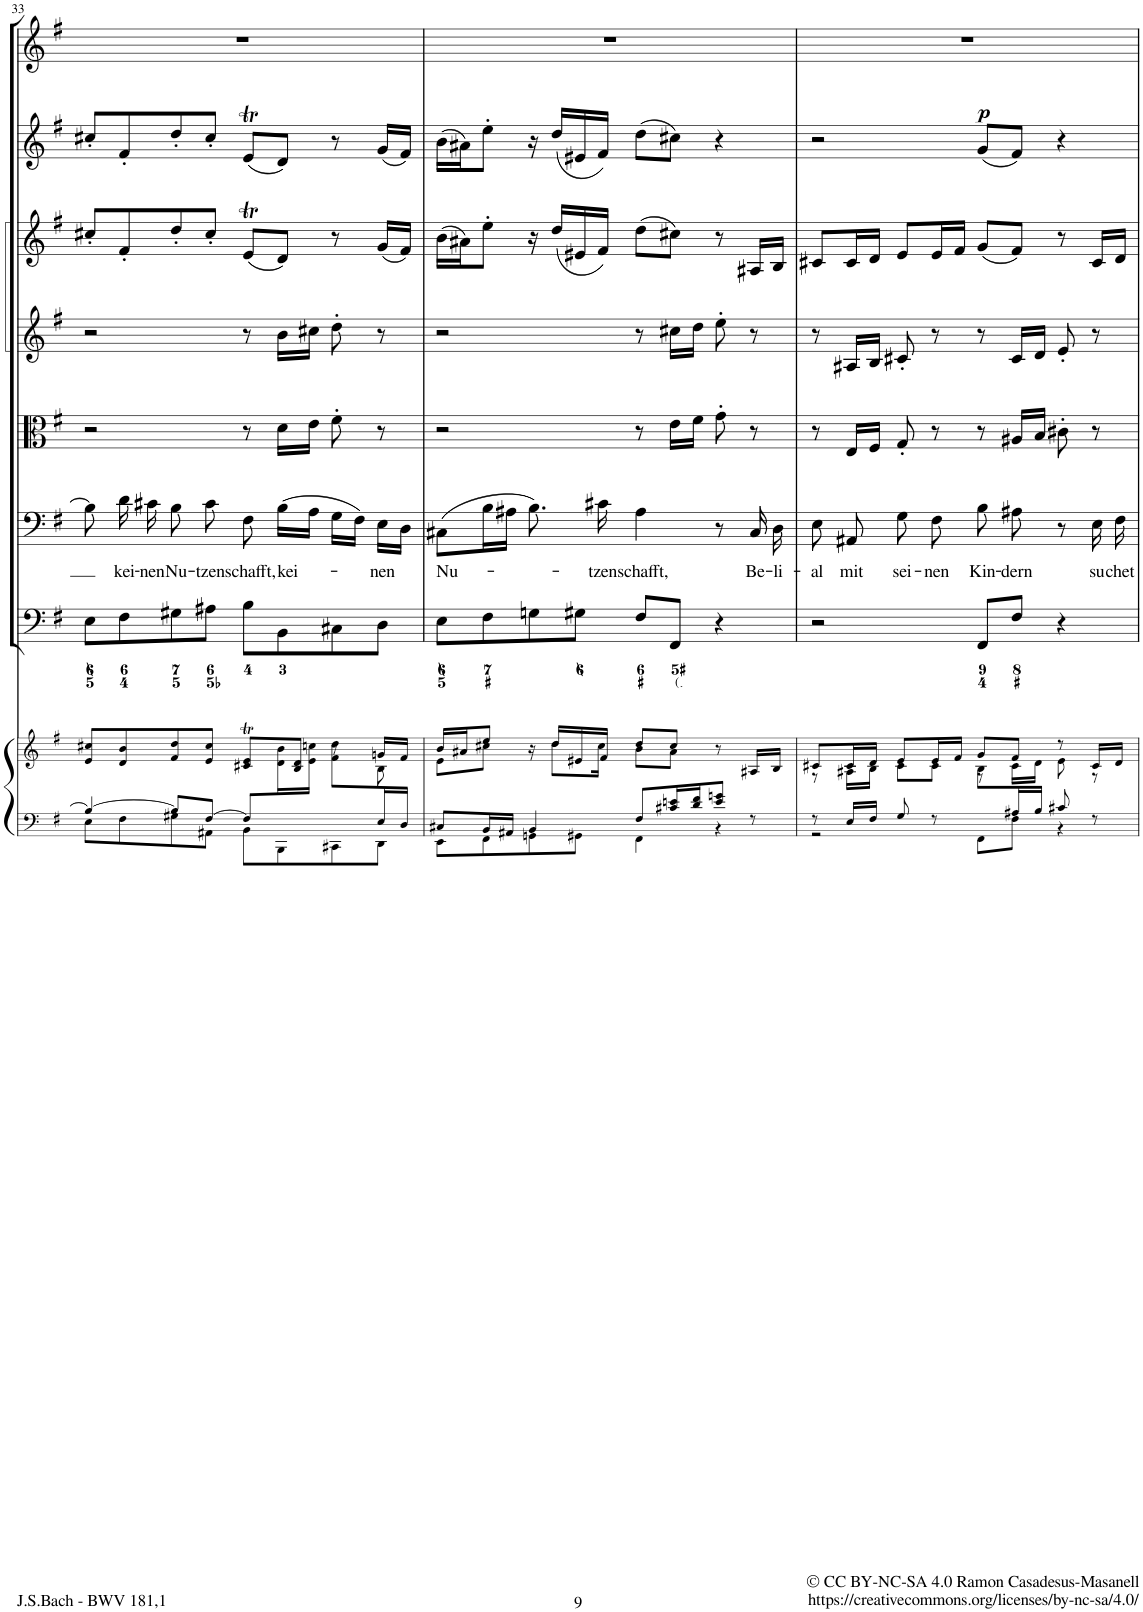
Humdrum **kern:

**kern	**kern	**kern	**kern	**text	**kern	**kern	**kern	**kern	**dynam	**kern
*part8	*part8	*part7	*part6	*part6	*part5	*part4	*part3	*part2	*part2	*part1
*staff9	*staff8	*staff7	*staff6	*staff6	*staff5	*staff4	*staff3	*staff2	*staff2	*staff1
*I"Piano reduction	*	*I"Continuo	*I"Basso	*	*I"Viola	*I"Violino II	*I"Violino I	*I"Oboe	*	*I"Flauto traverso
*I'Pno	*	*	*	*	*I'Vla	*I'Vln	*I'Vln	*I'Ob	*	*I'Fl
!!LO:PB:g=z
*clefF4	*clefG2	*clefF4	*clefF4	*	*clefC3	*clefG2	*clefG2	*clefG2	*	*clefG2
*k[f#]	*k[f#]	*k[f#]	*k[f#]	*	*k[f#]	*k[f#]	*k[f#]	*k[f#]	*	*k[f#]
*M4/4	*M4/4	*M4/4	*M4/4	*	*M4/4	*M4/4	*M4/4	*M4/4	*	*M4/4
*met(c)	*met(c)	*met(c)	*met(c)	*	*met(c)	*met(c)	*met(c)	*met(c)	*	*met(c)
=33	=33	=33	=33	=33	=33	=33	=33	=33	=33	=33
*^	*^	*	*	*	*	*	*	*	*	*
*	*	*	*^	*	*	*	*	*	*	*	*	*
4B/_	8E\L	8e/ 8cc#X/L	2ryy	8ryy	8E\L	8B\]	.	2r	2r	8cc#X'/L	8cc#X'/L	.	1r
!	!	!	!	!	!	!	!LO:LY:b	!	!	!	!	!	!
*	*	*	*v	*v	*	*	*	*	*	*	*	*	*
.	8F#\	8d/ 8b/	.	8F#\	16d\	kei-	.	.	8f#'/	8f#'/	.	.
!	!	!	!	!	!	!LO:LY:b	!	!	!	!	!	!
.	.	.	.	.	16c#X\	-nen	.	.	.	.	.	.
!	!	!	!	!	!	!LO:LY:b	!	!	!	!	!	!
8B/L]	8G#X\	8f#/ 8dd/	.	8G#X\	8B\	Nu-	.	.	8dd'/	8dd'/	.	.
!	!	!	!	!	!	!LO:LY:b	!	!	!	!	!	!
[8F#/J	8AA#X\J	8e/ 8cc#/J	.	8A#X\J	8c#\	-tzen	.	.	8cc#'/J	8cc#'/J	.	.
!	!	!	!	!	!	!LO:LY:b	!	!	!	!	!	!
8F#/L]	8BB\L	8c#X/T 8e/TL	4ryy	8B\L	8F#\	schafft,	8r	8r	(8eT/L	(8eT/L	.	.
*	*	*	*^	*	*	*	*	*	*	*	*	*
!	!	!	!	!	!	!	!LO:LY:b	!	!	!	!	!	!
4ryy	8BBB\	8B/ 8d/J	.	16d\ 16b\L	8BB\	(16B\LL	kei-	16d\LL	16b\LL	8d/J)	8d/J)	.	.
.	.	.	.	16e\ 16ccn\JJ	.	16A\JJ	.	16e\JJ	16cc#X\JJ	.	.	.	.
.	8CC#X\	8r	8ryy	8f#\ 8dd\L	8C#X\	16G\LL	.	8f#'\	8dd'\	8r	8r	.	.
.	.	.	.	.	.	16F#\JJ)	.	.	.	.	.	.	.
!	!	!	!	!	!	!	!LO:LY:b	!	!	!	!	!	!
16E/L	8DD\J	16gn/LL	8B\	8ryy	8D\J	16E\LL	-nen	8r	8r	(16g/LL	(16g/LL	.	.
16D/JJ	.	16f#/JJ	.	.	.	16D\JJ	.	.	.	16f#/JJ)	16f#/JJ)	.	.
*	*	*	*v	*v	*	*	*	*	*	*	*	*	*
=34	=34	=34	=34	=34	=34	=34	=34	=34	=34	=34	=34	=34
!	!	!	!	!	!	!LO:LY:b	!	!	!	!	!	!
8C#X/L	8EE\L	16b/LL	8e\L	8E\L	(8C#X\L	Nu-	2r	2r	(16b\LL	(16b\LL	.	1r
.	.	16a#X/J	.	.	.	.	.	.	16a#X\J)	16a#X\J)	.	.
16BB/L	8FF#\	8ee/J	8cc#X\J	8F#\	16B\L	.	.	.	8ee'\J	8ee'\J	.	.
16AA#X/JJ	.	.	.	.	16A#X\JJ	.	.	.	.	.	.	.
4BB/	8GGn\	16r	16ryy	8Gn\	8.B\)	.	.	.	16r	16r	.	.
.	.	16dd/LL	8dd\L	.	.	.	.	.	(16dd/LL	(16dd/LL	.	.
.	8GG#X\J	16e#X/	.	8G#X\J	.	.	.	.	16e#X/	16e#X/	.	.
!	!	!	!	!	!	!LO:LY:b	!	!	!	!	!	!
.	.	16f#/JJ	16cc#\Jk	.	16c#X\	-tzen	.	.	16f#/JJ)	16f#/JJ)	.	.
!	!	!	!	!	!	!LO:LY:b	!	!	!	!	!	!
8F#/L	4FF#\	8dd/L	8b\L	8F#/L	4A#\	schafft,	8r	8r	(8dd\L	(8dd\L	.	.
16c#X/ 16en/L	.	8cc#/J	8a#\J	8FF#/J	.	.	16e\LL	16cc#X\LL	8cc#X\J)	8cc#X\J)	.	.
16d/ 16f#/J	.	.	.	.	.	.	16f#\JJ	16dd\JJ	.	.	.	.
8e/ 8gn/J	4r	8r	8ryy	4r	8r	.	8g'\	8ee'\	8r	4r	.	.
!	!	!	!	!	!	!LO:LY:b	!	!	!	!	!	!
8r	.	16A#X/LL	8ryy	.	16C#/	Be-	8r	8r	16A#X/LL	.	.	.
!	!	!	!	!	!	!LO:LY:b	!	!	!	!	!	!
.	.	16B/JJ	.	.	16D\	-li-	.	.	16B/JJ	.	.	.
=35	=35	=35	=35	=35	=35	=35	=35	=35	=35	=35	=35	=35
*	*	*	*^	*	*	*	*	*	*	*	*	*
!	!	!	!	!	!	!	!LO:LY:b	!	!	!	!	!	!
8r	2r	8c#X/L	8r	2ryy	2r	8E\	-al	8r	8r	8c#X/L	2r	.	1r
!	!	!	!	!	!	!	!LO:LY:b	!	!	!	!	!	!
16E/LL	.	16c#/L	16A#X\LL	.	.	8AA#X/	mit	16E/LL	16A#X/LL	16c#/L	.	.	.
16F#/JJ	.	16d/JJ	16B\JJ	.	.	.	.	16F#/JJ	16B/JJ	16d/JJ	.	.	.
!	!	!	!	!	!	!	!LO:LY:b	!	!	!	!	!	!
8G/	.	8e/L	8c#\L	.	.	8G\	sei-	8G'/	8c#X'/	8e/L	.	.	.
!	!	!	!	!	!	!	!LO:LY:b	!	!	!	!	!	!
8r	.	16e/L	8c#\J	.	.	8F#\	-nen	8r	8r	16e/L	.	.	.
.	.	16f#/JJ	.	.	.	.	.	.	.	16f#/JJ	.	.	.
!	!	!	!	!	!	!	!LO:LY:b	!	!	!	!	!LO:DY:a	!
8ryy	8FF#\L	8g/L	8r	8B\L	8FF#/L	8B\	Kin-	8r	8r	(8g/L	(8g/L	p	.
!	!	!	!	!	!	!	!LO:LY:b	!	!	!	!	!	!
16A#X/L	8F#\J	8f#/J	16c#\LL	4.ryy	8F#/J	8A#X\	-dern	16A#X/LL	16c#/LL	8f#/J)	8f#/J)	.	.
16B/JJ	.	.	16d\JJ	.	.	.	.	16B/JJ	16d/JJ	.	.	.	.
8c#X/	4r	8r	8e\	.	4r	8r	.	8c#X'\	8e'/	8r	4r	.	.
!	!	!	!	!	!	!	!LO:LY:b	!	!	!	!	!	!
8r	.	16c#/LL	8r	.	.	16E\	su-	8r	8r	16c#/LL	.	.	.
!	!	!	!	!	!	!	!LO:LY:b	!	!	!	!	!	!
.	.	16d/JJ	.	.	.	16F#\	-chet	.	.	16d/JJ	.	.	.
*v	*v	*	*	*	*	*	*	*	*	*	*	*	*
*	*v	*v	*v	*	*	*	*	*	*	*	*	*
=	=	=	=	=	=	=	=	=	=	=
*-	*-	*-	*-	*-	*-	*-	*-	*-	*-	*-
